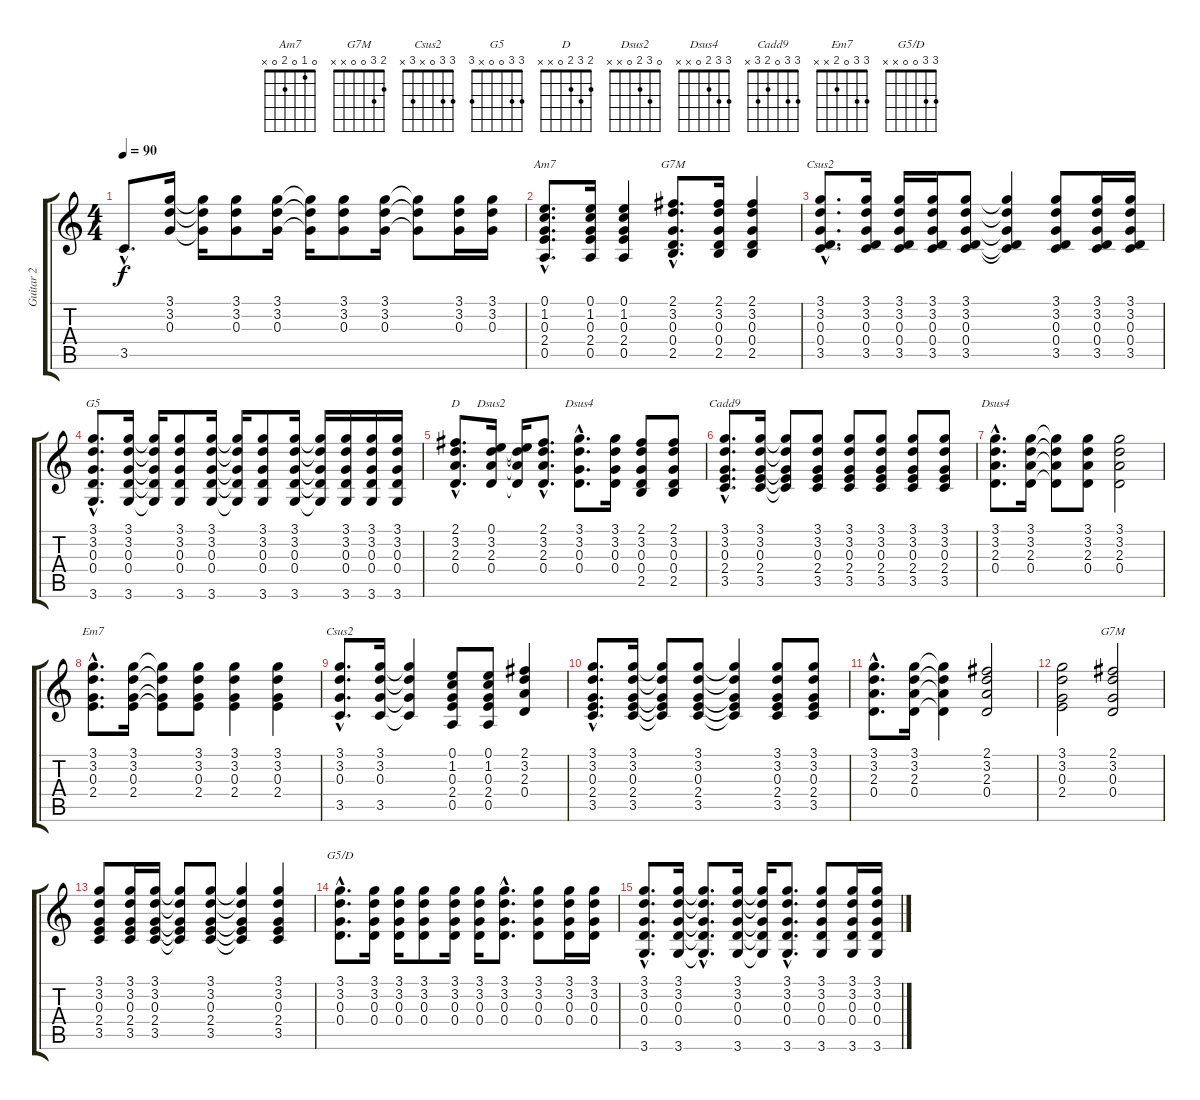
\track ("Guitar 2" "Guitar 2") {instrument acousticguitarsteel}
\staff {score tabs}
\tuning (E4 B3 G3 D3 A2 E2) {hide}
\chord ("Am7" 0 1 0 2 0 x)
\chord ("G7M" 2 3 0 0 2 x)
\chord ("Csus2" 3 3 0 0 3 x)
\chord ("G5" 3 3 0 0 x 3)
\chord ("D" 2 3 2 0 x x)
\chord ("Dsus2" 0 3 2 0 x x)
\chord ("Dsus4" 3 3 0 0 x x)
\chord ("Cadd9" 3 3 0 2 3 x)
\chord ("Dsus4" 3 3 2 0 x x)
\chord ("Em7" 3 3 0 2 x x)
\chord ("Csus2" 3 3 0 x 3 x)
\chord ("G7M" 2 3 0 0 x x)
\chord ("G5/D" 3 3 0 0 x x)
\ts (4 4)
\tempo 90
\clef g2
\ks c
3.5{hac}.8{d dy f} (3.1 3.2 0.3).16 (3.1{t} 3.2{t} 0.3{t}).16 (3.1 3.2 0.3).8 (3.1 3.2 0.3).16 (3.1{t} 3.2{t} 0.3{t}).16 (3.1 3.2 0.3).8 (3.1 3.2 0.3).16 (3.1{t} 3.2{t} 0.3{t}).8 (3.1 3.2 0.3).16 (3.1 3.2 0.3).16 |
(0.1{hac} 1.2{hac} 0.3{hac} 2.4{hac} 0.5{hac}).8{d ch "Am7"} (0.1 1.2 0.3 2.4 0.5).16 (0.1 1.2 0.3 2.4 0.5).4 (2.1{hac} 3.2{hac} 0.3{hac} 0.4{hac} 2.5{hac}).8{d ch "G7M"} (2.1 3.2 0.3 0.4 2.5).16 (2.1 3.2 0.3 0.4 2.5).4 |
(3.1{hac} 3.2{hac} 0.3{hac} 0.4{hac} 3.5{hac}).8{d ch "Csus2"} (3.1 3.2 0.3 0.4 3.5).16 (3.1 3.2 0.3 0.4 3.5).16 (3.1 3.2 0.3 0.4 3.5).16 (3.1 3.2 0.3 0.4 3.5).8 (3.1{t} 3.2{t} 0.3{t} 0.4{t} 3.5{t}).4 (3.1 3.2 0.3 0.4 3.5).8 (3.1 3.2 0.3 0.4 3.5).16 (3.1 3.2 0.3 0.4 3.5).16 |
(3.1{hac} 3.2{hac} 0.3{hac} 0.4{hac} 3.6{hac}).8{d ch "G5"} (3.1 3.2 0.3 0.4 3.6).16 (3.1{t} 3.2{t} 0.3{t} 0.4{t} 3.6{t}).16 (3.1 3.2 0.3 0.4 3.6).8 (3.1 3.2 0.3 0.4 3.6).16 (3.1{t} 3.2{t} 0.3{t} 0.4{t} 3.6{t}).16 (3.1 3.2 0.3 0.4 3.6).8 (3.1 3.2 0.3 0.4 3.6).16 (3.1{t} 3.2{t} 0.3{t} 0.4{t} 3.6{t}).16 (3.1 3.2 0.3 0.4 3.6).16 (3.1 3.2 0.3 0.4 3.6).16 (3.1 3.2 0.3 0.4 3.6).16 |
(2.1{hac} 3.2{hac} 2.3{hac} 0.4{hac}).8{d ch "D"} (0.1 3.2 2.3 0.4).16{ch "Dsus2"} (0.1{t} 3.2{t} 2.3{t} 0.4{t}).16 (2.1{hac} 3.2{hac} 2.3{hac} 0.4{hac}).8{d} (3.1{hac} 3.2{hac} 0.3{hac} 0.4{hac}).8{d ch "Dsus4"} (3.1 3.2 0.3 0.4).16 (2.1 3.2 0.3 0.4 2.5).8 (2.1 3.2 0.3 0.4 2.5).8 |
(3.1{hac} 3.2{hac} 0.3{hac} 2.4{hac} 3.5{hac}).8{d ch "Cadd9"} (3.1 3.2 0.3 2.4 3.5).16 (3.1{t} 3.2{t} 0.3{t} 2.4{t} 3.5{t}).8 (3.1 3.2 0.3 2.4 3.5).8 (3.1 3.2 0.3 2.4 3.5).8 (3.1 3.2 0.3 2.4 3.5).8 (3.1 3.2 0.3 2.4 3.5).8 (3.1 3.2 0.3 2.4 3.5).8 |
(3.1{hac} 3.2{hac} 2.3{hac} 0.4{hac}).8{d ch "Dsus4"} (3.1 3.2 2.3 0.4).16 (3.1{t} 3.2{t} 2.3{t} 0.4{t}).8 (3.1 3.2 2.3 0.4).8 (3.1 3.2 2.3 0.4).2 |
(3.1{hac} 3.2{hac} 0.3{hac} 2.4{hac}).8{d ch "Em7"} (3.1 3.2 0.3 2.4).16 (3.1{t} 3.2{t} 0.3{t} 2.4{t}).8 (3.1 3.2 0.3 2.4).8 (3.1 3.2 0.3 2.4).4 (3.1 3.2 0.3 2.4).4 |
(3.1{hac} 3.2{hac} 0.3{hac} 3.5{hac}).8{d ch "Csus2"} (3.1 3.2 0.3 3.5).16 (3.1{t} 3.2{t} 0.3{t} 3.5{t}).4 (0.1 1.2 0.3 2.4 0.5).8 (0.1 1.2 0.3 2.4 0.5).8 (2.1 3.2 2.3 0.4).4 |
(3.1{hac} 3.2{hac} 0.3{hac} 2.4{hac} 3.5{hac}).8{d} (3.1 3.2 0.3 2.4 3.5).16 (3.1{t} 3.2{t} 0.3{t} 2.4{t} 3.5{t}).8 (3.1 3.2 0.3 2.4 3.5).8 (3.1{t} 3.2{t} 0.3{t} 2.4{t} 3.5{t}).4 (3.1 3.2 0.3 2.4 3.5).8 (3.1 3.2 0.3 2.4 3.5).8 |
(3.1{hac} 3.2{hac} 2.3{hac} 0.4{hac}).8{d} (3.1 3.2 2.3 0.4).16 (3.1{t} 3.2{t} 2.3{t} 0.4{t}).4 (2.1 3.2 2.3 0.4).2 |
(3.1 3.2 0.3 2.4).2 (2.1 3.2 0.3 0.4).2{ch "G7M"} |
(3.1 3.2 0.3 2.4 3.5).8 (3.1 3.2 0.3 2.4 3.5).16 (3.1 3.2 0.3 2.4 3.5).16 (3.1{t} 3.2{t} 0.3{t} 2.4{t} 3.5{t}).8 (3.1 3.2 0.3 2.4 3.5).8 (3.1{t} 3.2{t} 0.3{t} 2.4{t} 3.5{t}).4 (3.1 3.2 0.3 2.4 3.5).4 |
(3.1{hac} 3.2{hac} 0.3{hac} 0.4{hac}).8{d ch "G5/D"} (3.1 3.2 0.3 0.4).16 (3.1 3.2 0.3 0.4).16 (3.1 3.2 0.3 0.4).8 (3.1 3.2 0.3 0.4).16 (3.1 3.2 0.3 0.4).16 (3.1{hac} 3.2{hac} 0.3{hac} 0.4{hac}).8{d} (3.1 3.2 0.3 0.4).8 (3.1 3.2 0.3 0.4).16 (3.1 3.2 0.3 0.4).16 |
(3.1{hac} 3.2{hac} 0.3{hac} 0.4{hac} 3.6{hac}).8{d} (3.1 3.2 0.3 0.4 3.6).16 (3.1{hac t} 3.2{hac t} 0.3{hac t} 0.4{hac t} 3.6{hac t}).8{d} (3.1 3.2 0.3 0.4 3.6).16 (3.1{t} 3.2{t} 0.3{t} 0.4{t} 3.6{t}).16 (3.1{hac} 3.2{hac} 0.3{hac} 0.4{hac} 3.6{hac}).8{d} (3.1 3.2 0.3 0.4 3.6).8 (3.1 3.2 0.3 0.4 3.6).16 (3.1 3.2 0.3 0.4 3.6).16
